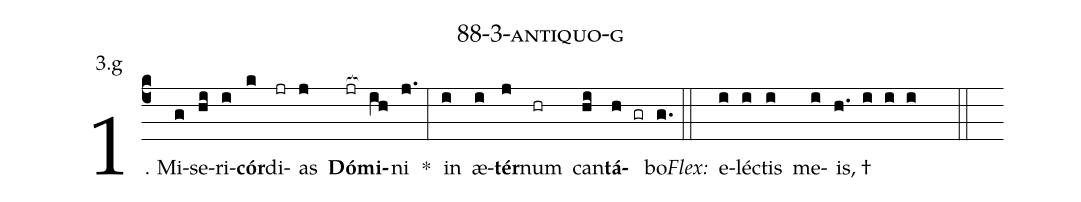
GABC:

name: 88-3-antiquo-g;
annotation: 3.g;
%%
(c4)1. Mi(g)se(hi)ri(i)<b>cór</b>(k)di(jr)as(j) <b>Dó</b>(jr[ocb:1{])<b>mi</b>(ih[ocb:0}])ni(j.) *(:) in(i) æ(i)<b>tér</b>(j)num(hr) can(hi)<b>tá</b>(h gr)bo.(g.) (::)
<i>Flex:</i>()  e(i)léc(i)tis(i) me(i)is, †(h. i i i  ::)
